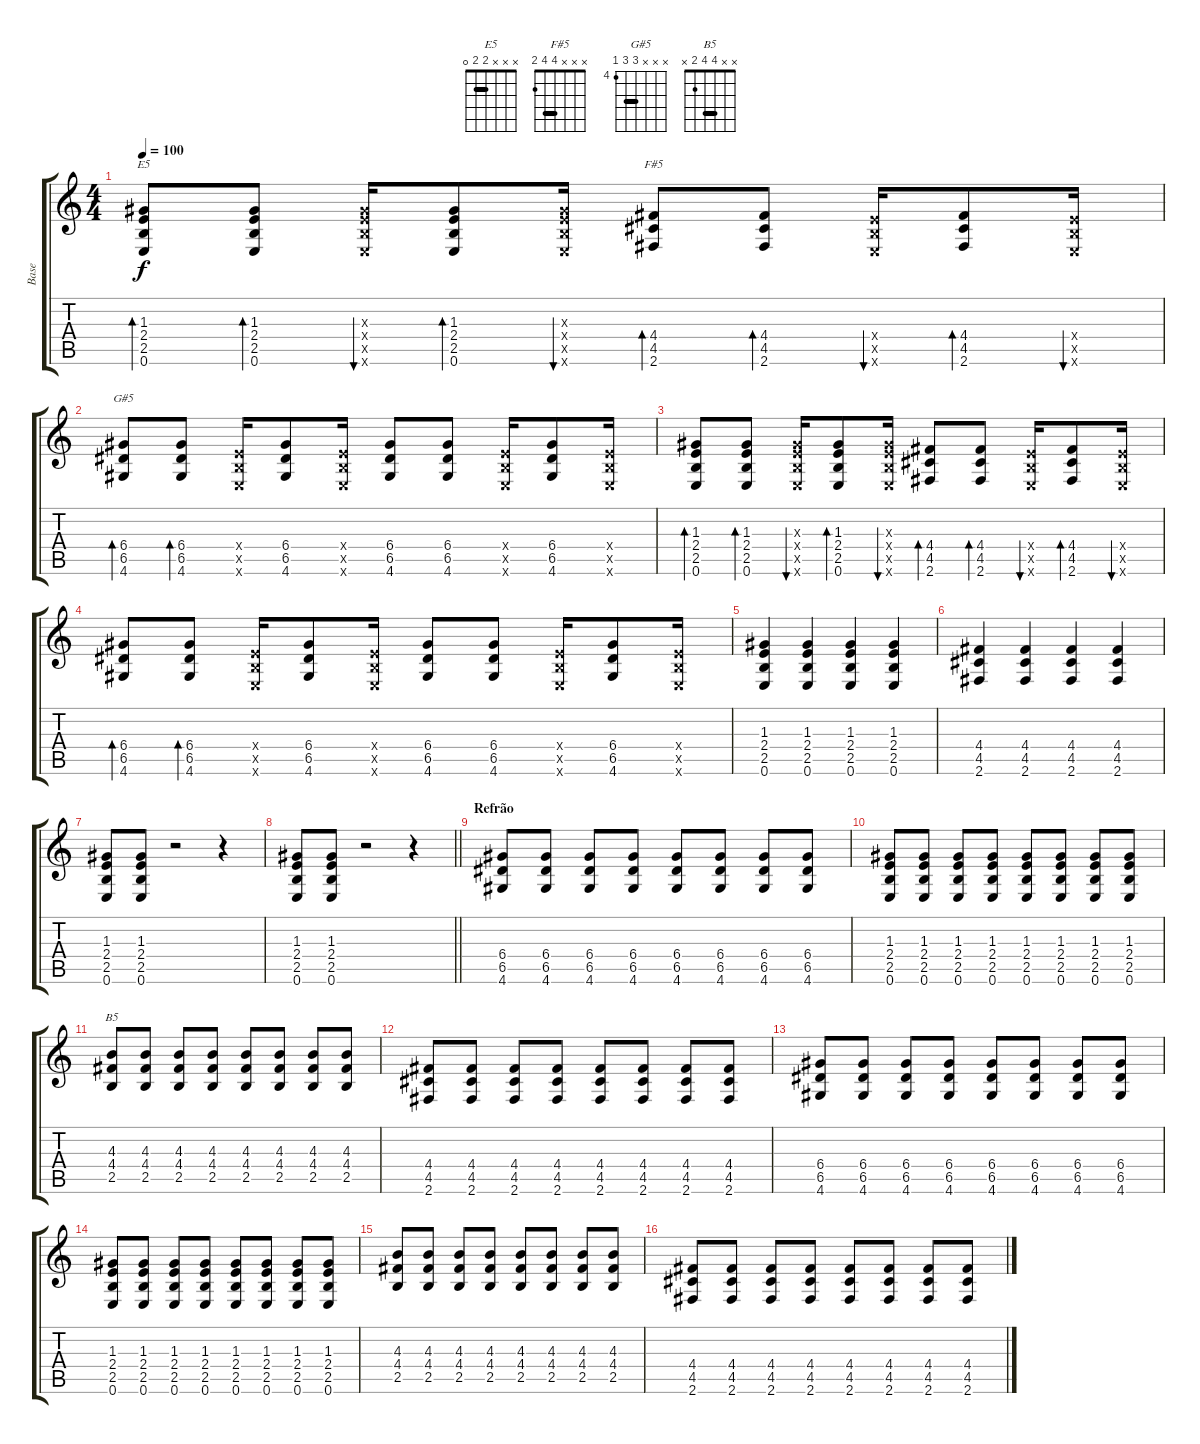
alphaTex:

\track ("Base" "Base") {instrument overdrivenguitar}
\staff {score tabs}
\tuning (E4 B3 G3 D3 A2 E2) {hide}
\chord ("E5" x x x 2 2 0) {barre 2}
\chord ("F#5" x x x 4 4 2) {barre 4}
\chord ("G#5" x x x 6 6 4) {firstfret 4 barre 6}
\chord ("B5" x x 4 4 2 x) {barre 4}
\ts (4 4)
\tempo 100
\clef g2
\ks c
(1.3 2.4 2.5 0.6).8{bd 60 ch "E5" dy f} (1.3 2.4 2.5 0.6).8{bd 60} (1.3{x} 2.4{x} 2.5{x} 0.6{x}).16{bu 60} (1.3 2.4 2.5 0.6).8{bd 60} (1.3{x} 2.4{x} 2.5{x} 0.6{x}).16{bu 60} (4.4 4.5 2.6).8{bd 60 ch "F#5"} (4.4 4.5 2.6).8{bd 60} (2.4{x} 2.5{x} 0.6{x}).16{bu 60} (4.4 4.5 2.6).8{bd 60} (2.4{x} 2.5{x} 0.6{x}).16{bu 60} |
(6.4 6.5 4.6).8{bd 60 ch "G#5"} (6.4 6.5 4.6).8{bd 60} (2.4{x} 2.5{x} 0.6{x}).16 (6.4 6.5 4.6).8 (2.4{x} 2.5{x} 0.6{x}).16 (6.4 6.5 4.6).8 (6.4 6.5 4.6).8 (2.4{x} 2.5{x} 0.6{x}).16 (6.4 6.5 4.6).8 (2.4{x} 2.5{x} 0.6{x}).16 |
(1.3 2.4 2.5 0.6).8{bd 60} (1.3 2.4 2.5 0.6).8{bd 60} (1.3{x} 2.4{x} 2.5{x} 0.6{x}).16{bu 60} (1.3 2.4 2.5 0.6).8{bd 60} (1.3{x} 2.4{x} 2.5{x} 0.6{x}).16{bu 60} (4.4 4.5 2.6).8{bd 60} (4.4 4.5 2.6).8{bd 60} (2.4{x} 2.5{x} 0.6{x}).16{bu 60} (4.4 4.5 2.6).8{bd 60} (2.4{x} 2.5{x} 0.6{x}).16{bu 60} |
(6.4 6.5 4.6).8{bd 60} (6.4 6.5 4.6).8{bd 60} (2.4{x} 2.5{x} 0.6{x}).16 (6.4 6.5 4.6).8 (2.4{x} 2.5{x} 0.6{x}).16 (6.4 6.5 4.6).8 (6.4 6.5 4.6).8 (2.4{x} 2.5{x} 0.6{x}).16 (6.4 6.5 4.6).8 (2.4{x} 2.5{x} 0.6{x}).16 |
(1.3 2.4 2.5 0.6).4 (1.3 2.4 2.5 0.6).4 (1.3 2.4 2.5 0.6).4 (1.3 2.4 2.5 0.6).4 |
(4.4 4.5 2.6).4 (4.4 4.5 2.6).4 (4.4 4.5 2.6).4 (4.4 4.5 2.6).4 |
(1.3 2.4 2.5 0.6).8 (1.3 2.4 2.5 0.6).8 r.2 r.4 |
\barLineRight lightlight
(1.3 2.4 2.5 0.6).8 (1.3 2.4 2.5 0.6).8 r.2 r.4 |
\section ("" "Refrão")
(6.4 6.5 4.6).8 (6.4 6.5 4.6).8 (6.4 6.5 4.6).8 (6.4 6.5 4.6).8 (6.4 6.5 4.6).8 (6.4 6.5 4.6).8 (6.4 6.5 4.6).8 (6.4 6.5 4.6).8 |
(1.3 2.4 2.5 0.6).8 (1.3 2.4 2.5 0.6).8 (1.3 2.4 2.5 0.6).8 (1.3 2.4 2.5 0.6).8 (1.3 2.4 2.5 0.6).8 (1.3 2.4 2.5 0.6).8 (1.3 2.4 2.5 0.6).8 (1.3 2.4 2.5 0.6).8 |
(4.3 4.4 2.5).8{ch "B5"} (4.3 4.4 2.5).8 (4.3 4.4 2.5).8 (4.3 4.4 2.5).8 (4.3 4.4 2.5).8 (4.3 4.4 2.5).8 (4.3 4.4 2.5).8 (4.3 4.4 2.5).8 |
(4.4 4.5 2.6).8 (4.4 4.5 2.6).8 (4.4 4.5 2.6).8 (4.4 4.5 2.6).8 (4.4 4.5 2.6).8 (4.4 4.5 2.6).8 (4.4 4.5 2.6).8 (4.4 4.5 2.6).8 |
(6.4 6.5 4.6).8 (6.4 6.5 4.6).8 (6.4 6.5 4.6).8 (6.4 6.5 4.6).8 (6.4 6.5 4.6).8 (6.4 6.5 4.6).8 (6.4 6.5 4.6).8 (6.4 6.5 4.6).8 |
(1.3 2.4 2.5 0.6).8 (1.3 2.4 2.5 0.6).8 (1.3 2.4 2.5 0.6).8 (1.3 2.4 2.5 0.6).8 (1.3 2.4 2.5 0.6).8 (1.3 2.4 2.5 0.6).8 (1.3 2.4 2.5 0.6).8 (1.3 2.4 2.5 0.6).8 |
(4.3 4.4 2.5).8 (4.3 4.4 2.5).8 (4.3 4.4 2.5).8 (4.3 4.4 2.5).8 (4.3 4.4 2.5).8 (4.3 4.4 2.5).8 (4.3 4.4 2.5).8 (4.3 4.4 2.5).8 |
(4.4 4.5 2.6).8 (4.4 4.5 2.6).8 (4.4 4.5 2.6).8 (4.4 4.5 2.6).8 (4.4 4.5 2.6).8 (4.4 4.5 2.6).8 (4.4 4.5 2.6).8 (4.4 4.5 2.6).8
